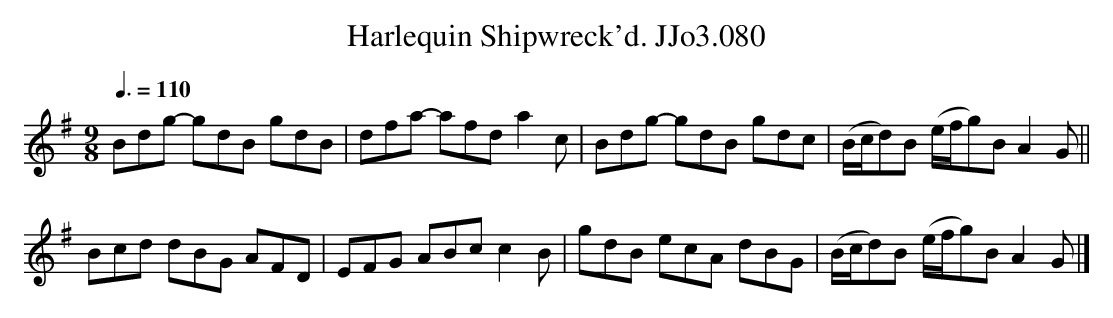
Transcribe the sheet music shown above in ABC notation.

X:1
T:Harlequin Shipwreck'd. JJo3.080
M:9/8
L:1/8
Q:3/8=110
K:G
Bdg- gdB gdB|dfa- afda2c|Bdg- gdB gdc|(B/c/d)B (e/f/g)BA2G||
Bcd dBG AFD|EFG ABcc2B|gdB ecA dBG|(B/c/d)B (e/f/g)BA2G|]
